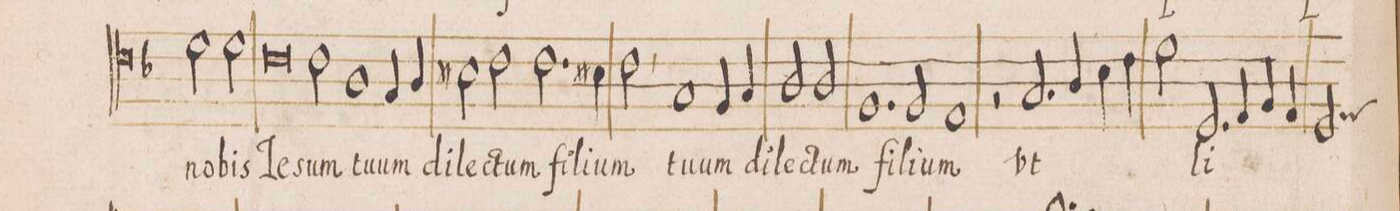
**kern	**text
*I"ALTVS	*
*clefC4	*
*k[b-]	*
*met(C|)	*
*M2/1	*
2d\	no-
2d\	-bis
=73-	=73-
0c	Je-
=74-	=74-
2c\	-sum
1A	tu-
4G/	-um
4A/	di-
=75-	=75-
2Bn\	-lec-
2c\	-tum
2.c\	fi-
4Bn\	-li-
=76-	=76-
2c,\	-um
1G	tu-
4F/	-um
4G/	di-
=77-	=77-
2A/	-lec-
2A/	-tum
1.F	fi-
=78-	=78-
2F/	-li-
1E	-um
=79-	=79-
2r	.
2.G/	Ut
4A/	.
4B-y\	.
4c\	.
=80-	=80-
2d\	.
2.D/	li-
4E/	.
4F/	.
4E/	.
=81-	=81-
*custos:e	*
2D/	.
*-	*-
